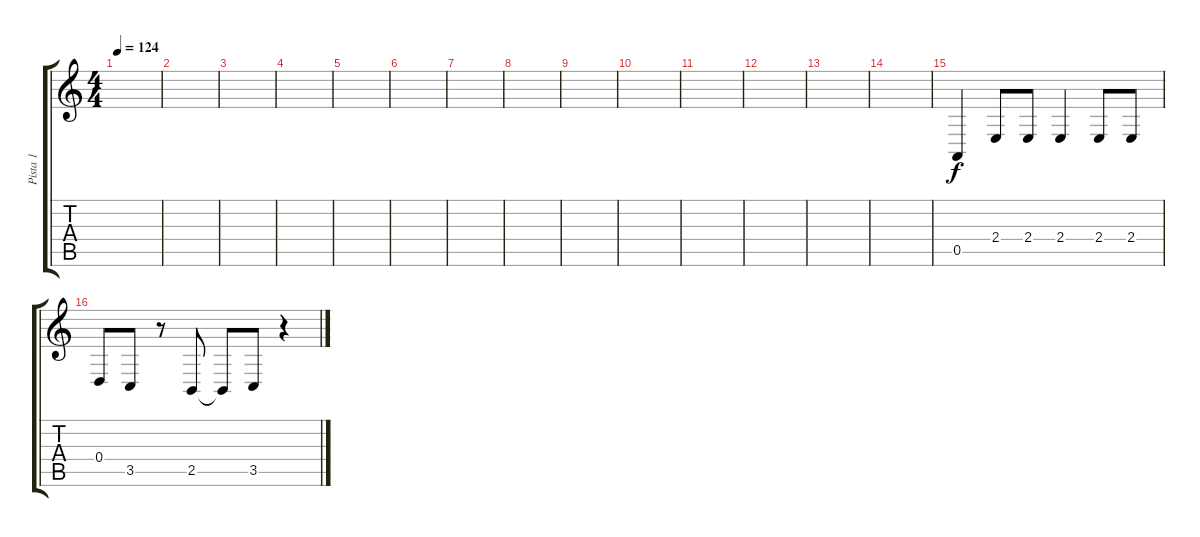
\track ("Pista 1" "Pista 1") {instrument harmonica}
\staff {score tabs}
\tuning (E4 B3 G3 D3 A2 E2) {hide}
\ts (4 4)
\tempo 124
\clef g2
\ks c
|
|
|
|
|
|
|
|
|
|
|
|
|
|
0.5.4{dy f} 2.4.8 2.4.8 2.4.4 2.4.8 2.4.8 |
0.4.8 3.5.8 r.8 2.5.8 2.5{t}.8 3.5.8 r.4
